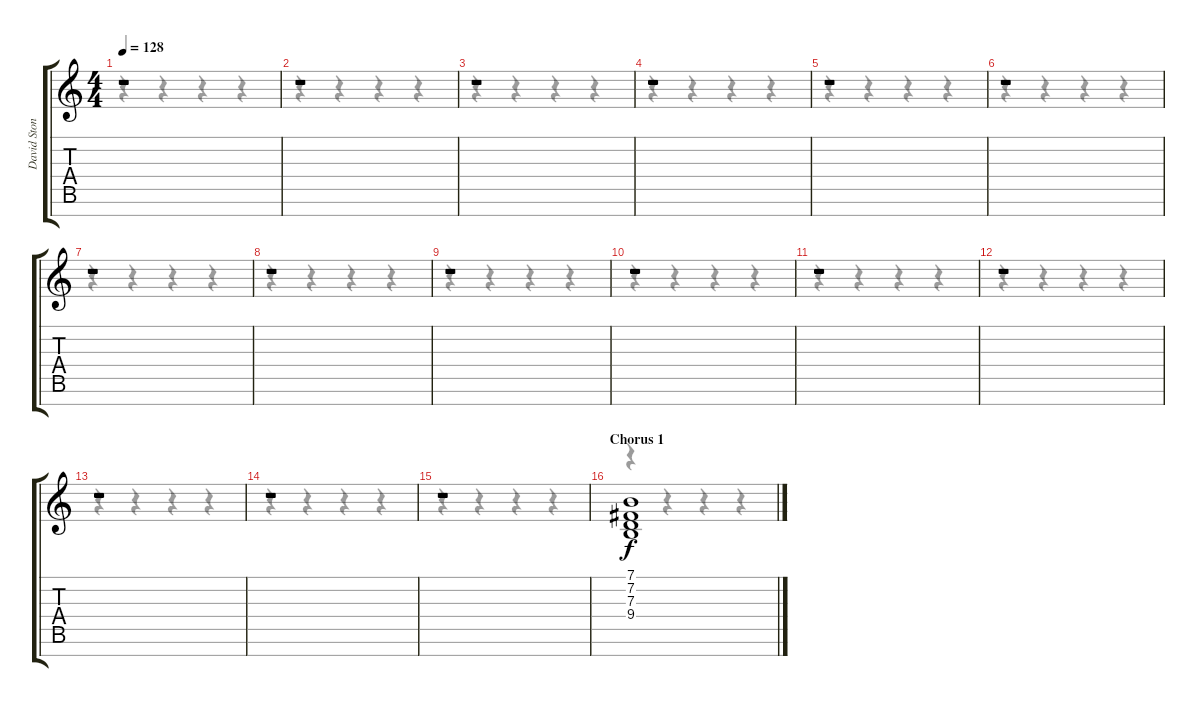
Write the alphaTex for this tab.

\track ("David Stone - Keys 2" "David Ston") {instrument lead1square}
\staff {score tabs}
\tuning (E4 B3 G3 D3 A2 E2 B1) {hide}
\voice
\ts (4 4)
\tempo 128
\clef g2
\ks c
r.1{dy f} |
r.1 |
r.1 |
r.1 |
r.1 |
r.1 |
r.1 |
r.1 |
r.1 |
r.1 |
r.1 |
r.1 |
r.1 |
r.1 |
r.1 |
\section ("" "Chorus 1")
(7.1 7.2 7.3 9.4).1
\voice
\clef g2
\ottava regular
\simile none
\ks c
r.4{dy f} r.4 r.4 r.4 |
r.4 r.4 r.4 r.4 |
r.4 r.4 r.4 r.4 |
r.4 r.4 r.4 r.4 |
r.4 r.4 r.4 r.4 |
r.4 r.4 r.4 r.4 |
r.4 r.4 r.4 r.4 |
r.4 r.4 r.4 r.4 |
r.4 r.4 r.4 r.4 |
r.4 r.4 r.4 r.4 |
r.4 r.4 r.4 r.4 |
r.4 r.4 r.4 r.4 |
r.4 r.4 r.4 r.4 |
r.4 r.4 r.4 r.4 |
r.4 r.4 r.4 r.4 |
r.4 r.4 r.4 r.4
